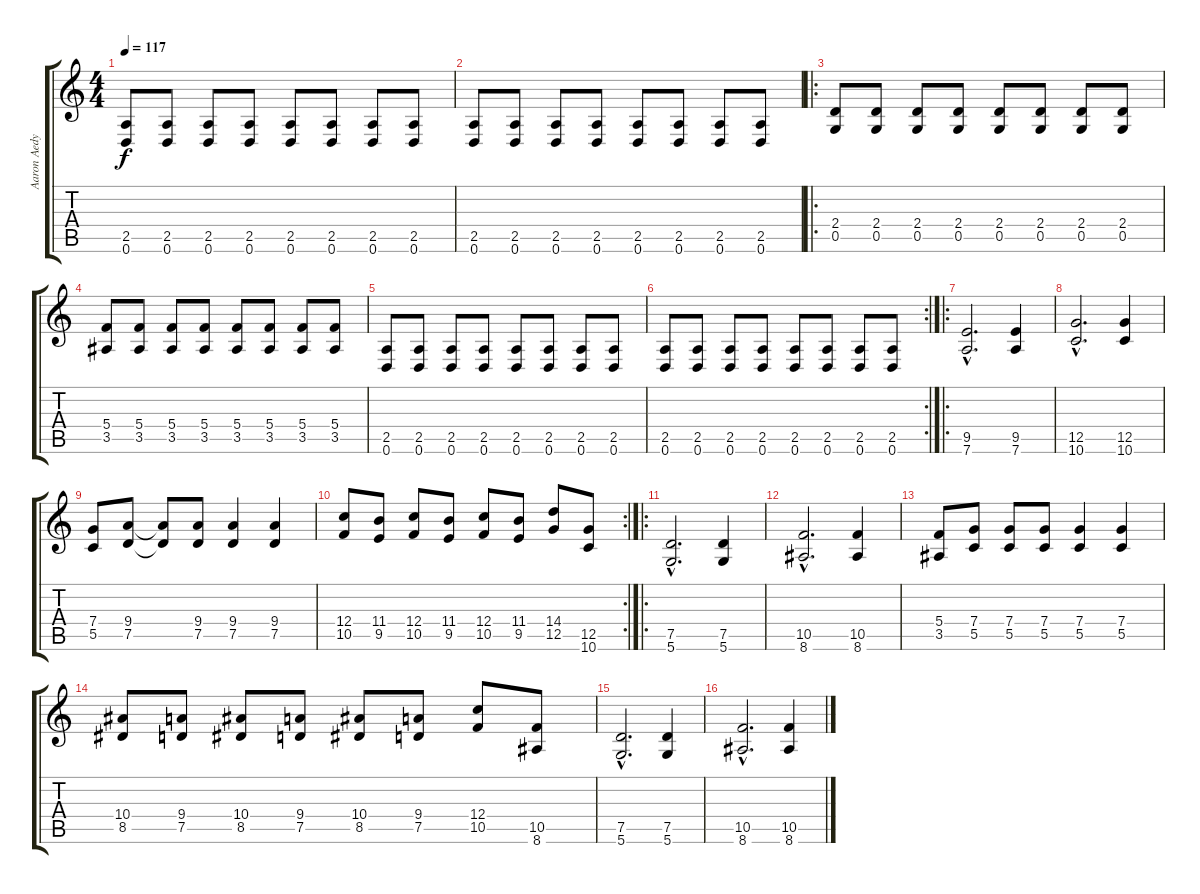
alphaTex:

\track ("Aaron Aedy" "Aaron Aedy") {instrument distortionguitar}
\staff {score tabs}
\tuning (D4 A3 F3 C3 G2 D2) {hide}
\ts (4 4)
\tempo 117
\clef g2
\ks c
(2.5 0.6).8{dy f} (2.5 0.6).8 (2.5 0.6).8 (2.5 0.6).8 (2.5 0.6).8 (2.5 0.6).8 (2.5 0.6).8 (2.5 0.6).8 |
(2.5 0.6).8 (2.5 0.6).8 (2.5 0.6).8 (2.5 0.6).8 (2.5 0.6).8 (2.5 0.6).8 (2.5 0.6).8 (2.5 0.6).8 |
\ro
(2.4 0.5).8 (2.4 0.5).8 (2.4 0.5).8 (2.4 0.5).8 (2.4 0.5).8 (2.4 0.5).8 (2.4 0.5).8 (2.4 0.5).8 |
(5.4 3.5).8 (5.4 3.5).8 (5.4 3.5).8 (5.4 3.5).8 (5.4 3.5).8 (5.4 3.5).8 (5.4 3.5).8 (5.4 3.5).8 |
(2.5 0.6).8 (2.5 0.6).8 (2.5 0.6).8 (2.5 0.6).8 (2.5 0.6).8 (2.5 0.6).8 (2.5 0.6).8 (2.5 0.6).8 |
\rc 2
(2.5 0.6).8 (2.5 0.6).8 (2.5 0.6).8 (2.5 0.6).8 (2.5 0.6).8 (2.5 0.6).8 (2.5 0.6).8 (2.5 0.6).8 |
\ro
(9.5{hac} 7.6{hac}).2{d} (9.5 7.6).4 |
(12.5{hac} 10.6{hac}).2{d} (12.5 10.6).4 |
(7.4 5.5).8 (9.4 7.5).8 (9.4{t} 7.5{t}).8 (9.4 7.5).8 (9.4 7.5).4 (9.4 7.5).4 |
\rc 2
(12.4 10.5).8 (11.4 9.5).8 (12.4 10.5).8 (11.4 9.5).8 (12.4 10.5).8 (11.4 9.5).8 (14.4 12.5).8 (12.5 10.6).8 |
\ro
(7.5{hac} 5.6{hac}).2{d} (7.5 5.6).4 |
(10.5{hac} 8.6{hac}).2{d} (10.5 8.6).4 |
(5.4 3.5).8 (7.4 5.5).8 (7.4 5.5).8 (7.4 5.5).8 (7.4 5.5).4 (7.4 5.5).4 |
(10.4 8.5).8 (9.4 7.5).8 (10.4 8.5).8 (9.4 7.5).8 (10.4 8.5).8 (9.4 7.5).8 (12.4 10.5).8 (10.5 8.6).8 |
(7.5{hac} 5.6{hac}).2{d} (7.5 5.6).4 |
(10.5{hac} 8.6{hac}).2{d} (10.5 8.6).4
